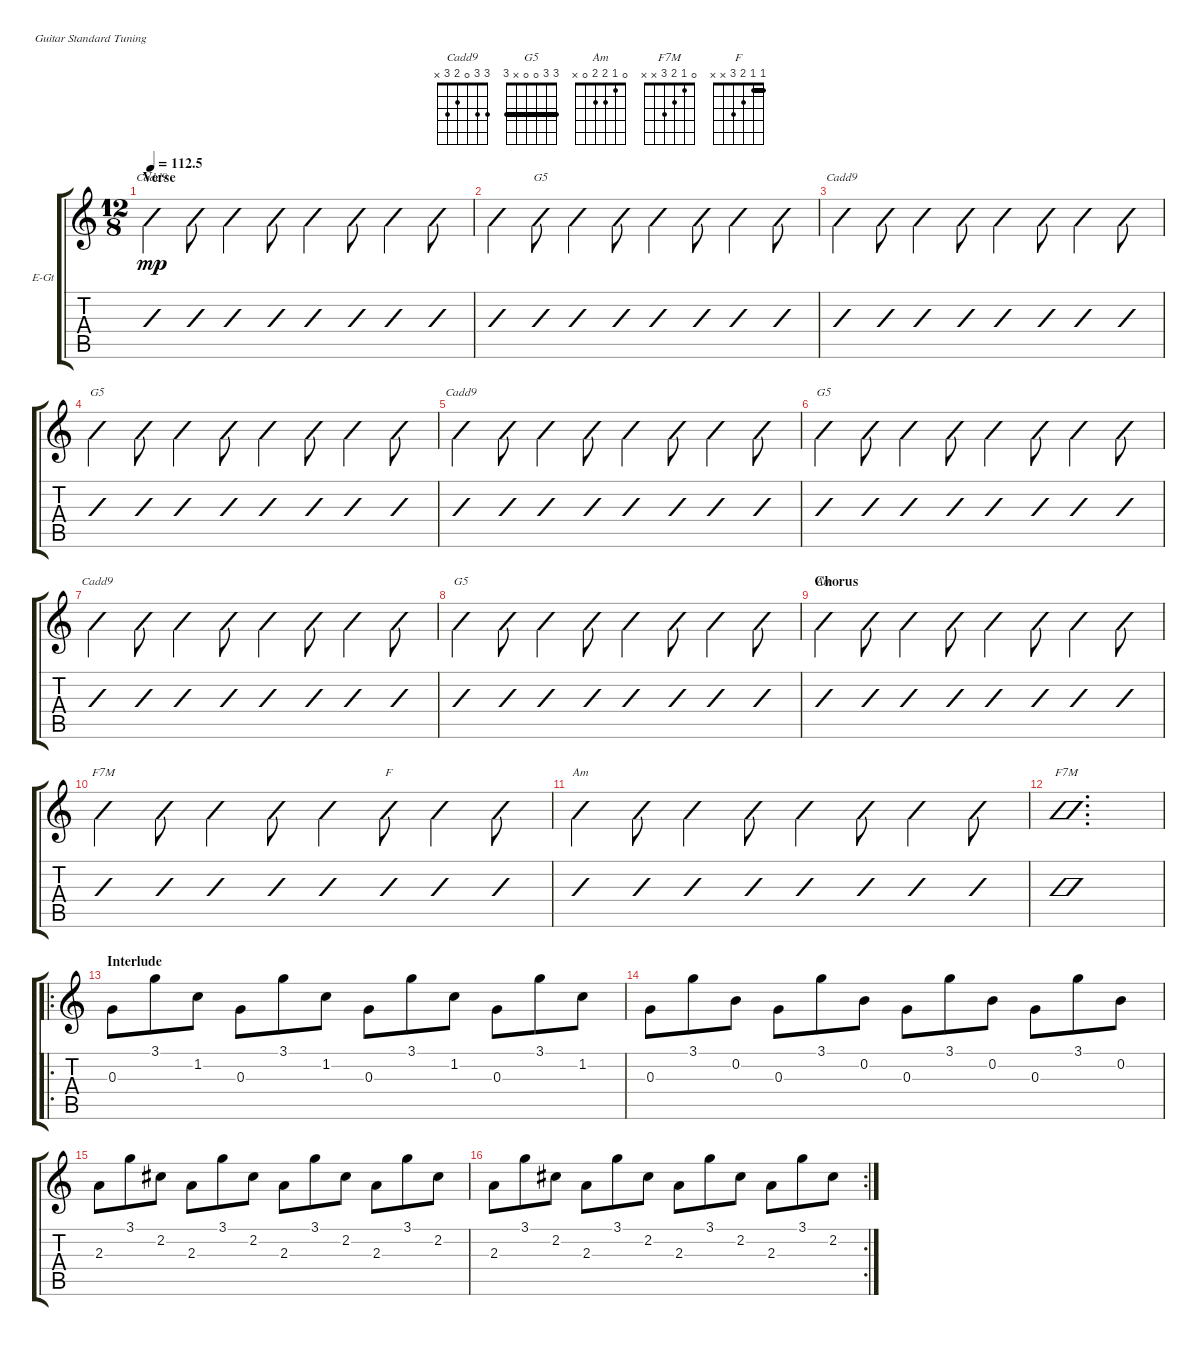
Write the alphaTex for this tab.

\defaultSystemsLayout 4
\bracketExtendMode groupsimilarinstruments
\firstSystemTrackNameOrientation horizontal
\otherSystemsTrackNameOrientation horizontal
\track ("Electric Guitar" "E-Gt") {instrument electricguitarclean}
\staff {score tabs}
\tuning (E4 B3 G3 D3 A2 E2)
\chord ("Cadd9" 3 3 0 2 3 x)
\chord ("G5" 3 3 0 0 x 3) {barre 3}
\chord ("Am" 0 1 2 2 0 x)
\chord ("F7M" 0 1 2 3 x x)
\chord ("F" 1 1 2 3 x x) {barre 1}
\ts (12 8)
\section ("" "Verse")
\tempo
112.5
\accidentals auto
\clef g2
\ottava regular
\simile none
\ks c
(2.4 0.3 3.2 3.1 3.5).4{ch "Cadd9" dy mp slashed} (3.5 2.4 0.3 3.2 3.1).8{slashed} (3.5 2.4 0.3 3.2 3.1).4{slashed} (3.5 2.4 0.3 3.2 3.1).8{slashed} (3.5 2.4 0.3 3.2 3.1).4{slashed} (3.5 2.4 0.3 3.2 3.1).8{slashed} (3.5 2.4 0.3 3.2 3.1).4{slashed} (3.5 2.4 0.3 3.2 3.1).8{slashed} |
(3.6 0.4 0.3 3.2 3.1).4{slashed} (3.6 0.4 0.3 3.2 3.1).8{ch "G5" slashed} (3.6 0.4 0.3 3.2 3.1).4{slashed} (3.6 0.4 0.3 3.2 3.1).8{slashed} (3.6 0.4 0.3 3.2 3.1).4{slashed} (3.6 0.4 0.3 3.2 3.1).8{slashed} (3.6 0.4 0.3 3.2 3.1).4{slashed} (3.6 0.4 0.3 3.2 3.1).8{slashed} |
(3.5 2.4 0.3 3.2 3.1).4{ch "Cadd9" slashed} (3.5 2.4 0.3 3.2 3.1).8{slashed} (3.5 2.4 0.3 3.2 3.1).4{slashed} (3.5 2.4 0.3 3.2 3.1).8{slashed} (3.5 2.4 0.3 3.2 3.1).4{slashed} (3.5 2.4 0.3 3.2 3.1).8{slashed} (3.5 2.4 0.3 3.2 3.1).4{slashed} (3.5 2.4 0.3 3.2 3.1).8{slashed} |
(3.6 0.4 0.3 3.2 3.1).4{ch "G5" slashed} (3.6 0.4 0.3 3.2 3.1).8{slashed} (3.6 0.4 0.3 3.2 3.1).4{slashed} (3.6 0.4 0.3 3.2 3.1).8{slashed} (3.6 0.4 0.3 3.2 3.1).4{slashed} (3.6 0.4 0.3 3.2 3.1).8{slashed} (3.6 0.4 0.3 3.2 3.1).4{slashed} (3.6 0.4 0.3 3.2 3.1).8{slashed} |
(3.5 2.4 0.3 3.2 3.1).4{ch "Cadd9" slashed} (3.5 2.4 0.3 3.2 3.1).8{slashed} (3.5 2.4 0.3 3.2 3.1).4{slashed} (3.5 2.4 0.3 3.2 3.1).8{slashed} (3.5 2.4 0.3 3.2 3.1).4{slashed} (3.5 2.4 0.3 3.2 3.1).8{slashed} (3.5 2.4 0.3 3.2 3.1).4{slashed} (3.5 2.4 0.3 3.2 3.1).8{slashed} |
(3.6 0.4 0.3 3.2 3.1).4{ch "G5" slashed} (3.6 0.4 0.3 3.2 3.1).8{slashed} (3.6 0.4 0.3 3.2 3.1).4{slashed} (3.6 0.4 0.3 3.2 3.1).8{slashed} (3.6 0.4 0.3 3.2 3.1).4{slashed} (3.6 0.4 0.3 3.2 3.1).8{slashed} (3.6 0.4 0.3 3.2 3.1).4{slashed} (3.6 0.4 0.3 3.2 3.1).8{slashed} |
(3.5 2.4 0.3 3.2 3.1).4{ch "Cadd9" slashed} (3.5 2.4 0.3 3.2 3.1).8{slashed} (3.5 2.4 0.3 3.2 3.1).4{slashed} (3.5 2.4 0.3 3.2 3.1).8{slashed} (3.5 2.4 0.3 3.2 3.1).4{slashed} (3.5 2.4 0.3 3.2 3.1).8{slashed} (3.5 2.4 0.3 3.2 3.1).4{slashed} (3.5 2.4 0.3 3.2 3.1).8{slashed} |
(3.6 0.4 0.3 3.2 3.1).4{ch "G5" slashed} (3.6 0.4 0.3 3.2 3.1).8{slashed} (3.6 0.4 0.3 3.2 3.1).4{slashed} (3.6 0.4 0.3 3.2 3.1).8{slashed} (3.6 0.4 0.3 3.2 3.1).4{slashed} (3.6 0.4 0.3 3.2 3.1).8{slashed} (3.6 0.4 0.3 3.2 3.1).4{slashed} (3.6 0.4 0.3 3.2 3.1).8{slashed} |
\section ("" "Chorus")
(0.5 2.4 2.3 1.2 0.1).4{ch "Am" slashed} (0.5 2.4 2.3 1.2 0.1).8{slashed} (0.5 2.4 2.3 1.2 0.1).4{slashed} (0.5 2.4 2.3 1.2 0.1).8{slashed} (0.5 2.4 2.3 1.2 0.1).4{slashed} (0.5 2.4 2.3 1.2 0.1).8{slashed} (0.5 2.4 2.3 1.2 0.1).4{slashed} (0.5 2.4 2.3 1.2 0.1).8{slashed} |
(3.4 2.3 1.2 0.1).4{ch "F7M" slashed} (3.4 2.3 1.2 0.1).8{slashed} (3.4 2.3 1.2 0.1).4{slashed} (3.4 2.3 1.2 0.1).8{slashed} (3.4 2.3 1.2 0.1).4{slashed} (3.4 2.3 1.2 1.1).8{ch "F" slashed} (3.4 2.3 1.2 1.1).4{slashed} (3.4 2.3 1.2 1.1).8{slashed} |
(0.5 2.4 2.3 1.2 0.1).4{ch "Am" slashed} (0.5 2.4 2.3 1.2 0.1).8{slashed} (0.5 2.4 2.3 1.2 0.1).4{slashed} (0.5 2.4 2.3 1.2 0.1).8{slashed} (0.5 2.4 2.3 1.2 0.1).4{slashed} (0.5 2.4 2.3 1.2 0.1).8{slashed} (0.5 2.4 2.3 1.2 0.1).4{slashed} (0.5 2.4 2.3 1.2 0.1).8{slashed} |
(3.4 2.3 1.2 0.1).1{d ch "F7M" slashed} |
\ro
\section ("" "Interlude")
0.3.8 3.1.8 1.2.8 0.3.8 3.1.8 1.2.8 0.3.8 3.1.8 1.2.8 0.3.8 3.1.8 1.2.8 |
0.3.8 3.1.8 0.2.8 0.3.8 3.1.8 0.2.8 0.3.8 3.1.8 0.2.8 0.3.8 3.1.8 0.2.8 |
2.3.8 3.1.8 2.2.8 2.3.8 3.1.8 2.2.8 2.3.8 3.1.8 2.2.8 2.3.8 3.1.8 2.2.8 |
\rc 2
2.3.8 3.1.8 2.2.8 2.3.8 3.1.8 2.2.8 2.3.8 3.1.8 2.2.8 2.3.8 3.1.8 2.2.8
